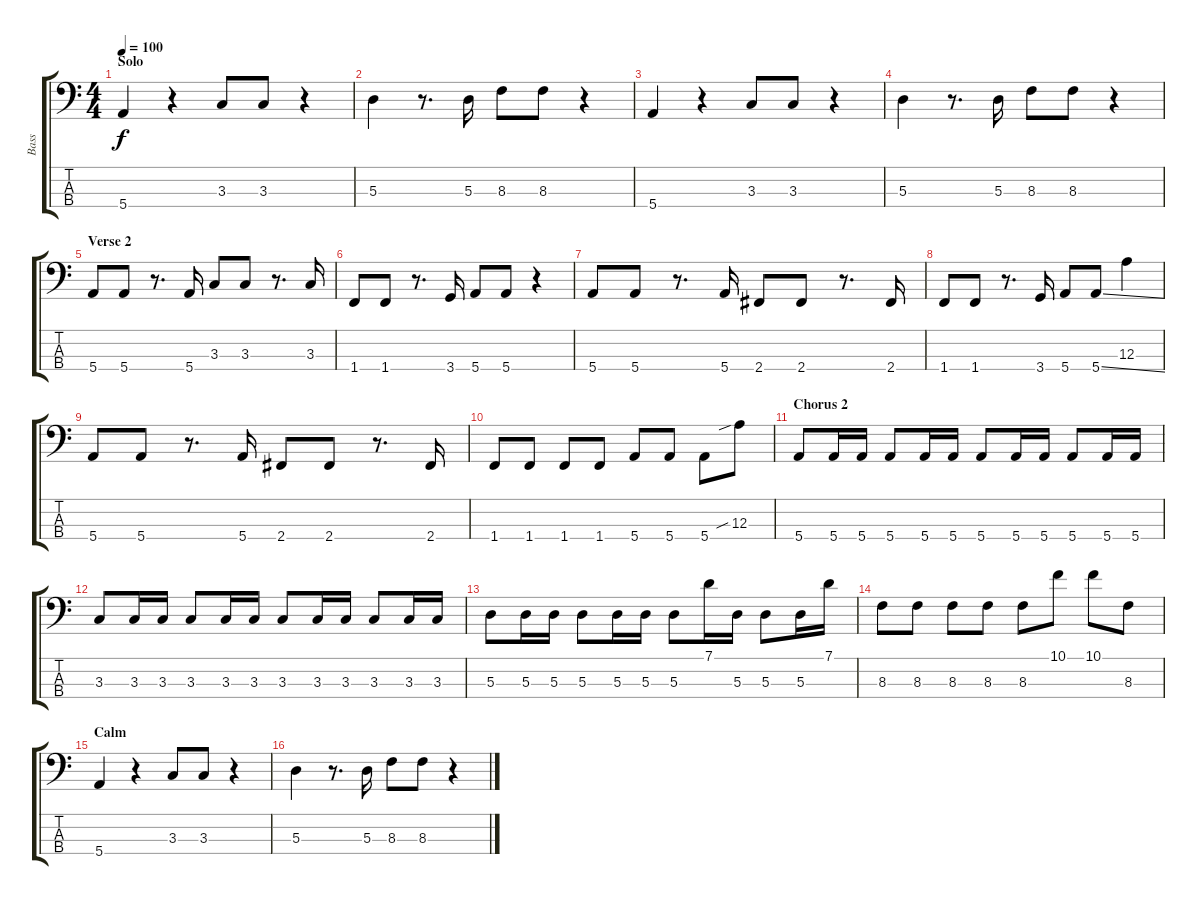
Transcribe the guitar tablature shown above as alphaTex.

\track ("Bass" "Bass") {instrument electricbassfinger}
\staff {score tabs}
\tuning (G2 D2 A1 E1) {hide}
\ts (4 4)
\section ("" "Solo")
\tempo 100
\clef f4
\ks c
5.4.4{dy f} r.4 3.3.8 3.3.8 r.4 |
5.3.4 r.8{d} 5.3.16 8.3.8 8.3.8 r.4 |
5.4.4 r.4 3.3.8 3.3.8 r.4 |
5.3.4 r.8{d} 5.3.16 8.3.8 8.3.8 r.4 |
\section ("" "Verse 2")
5.4.8 5.4.8 r.8{d} 5.4.16 3.3.8 3.3.8 r.8{d} 3.3.16 |
1.4.8 1.4.8 r.8{d} 3.4.16 5.4.8 5.4.8 r.4 |
5.4.8 5.4.8 r.8{d} 5.4.16 2.4.8 2.4.8 r.8{d} 2.4.16 |
1.4.8 1.4.8 r.8{d} 3.4.16 5.4.8 5.4{ss}.8 12.3.4 |
5.4.8 5.4.8 r.8{d} 5.4.16 2.4.8 2.4.8 r.8{d} 2.4.16 |
1.4.8 1.4.8 1.4.8 1.4.8 5.4.8 5.4.8 5.4.8 12.3{sib}.8 |
\section ("" "Chorus 2")
5.4.8 5.4.16 5.4.16 5.4.8 5.4.16 5.4.16 5.4.8 5.4.16 5.4.16 5.4.8 5.4.16 5.4.16 |
3.3.8 3.3.16 3.3.16 3.3.8 3.3.16 3.3.16 3.3.8 3.3.16 3.3.16 3.3.8 3.3.16 3.3.16 |
5.3.8 5.3.16 5.3.16 5.3.8 5.3.16 5.3.16 5.3.8 7.1.16 5.3.16 5.3.8 5.3.16 7.1.16 |
8.3.8 8.3.8 8.3.8 8.3.8 8.3.8 10.1.8 10.1.8 8.3.8 |
\section ("" "Calm")
5.4.4 r.4 3.3.8 3.3.8 r.4 |
5.3.4 r.8{d} 5.3.16 8.3.8 8.3.8 r.4
